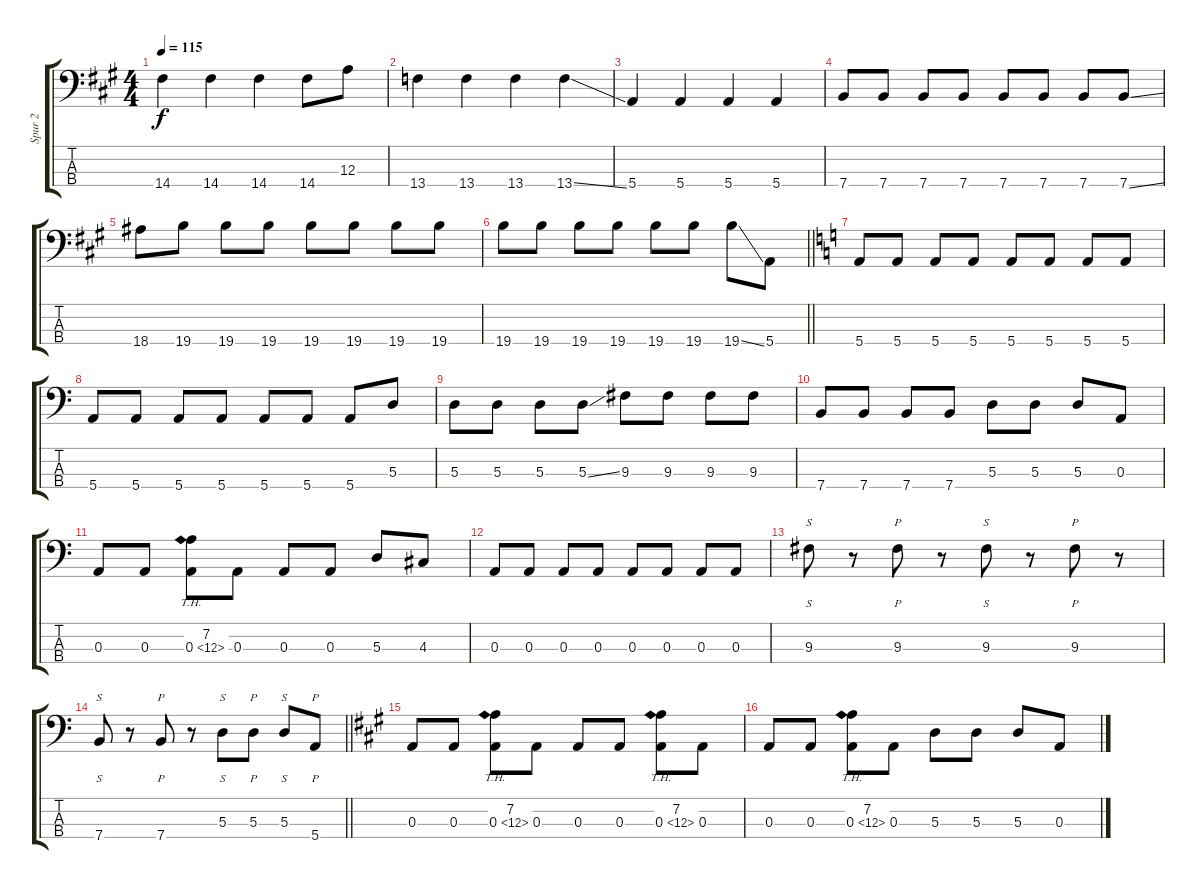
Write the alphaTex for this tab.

\track ("Spur 2" "Spur 2") {instrument electricbassfinger}
\staff {score tabs}
\tuning (G2 D2 A1 E1) {hide}
\ts (4 4)
\tempo 115
\clef f4
\ks a
14.4.4{dy f} 14.4.4 14.4.4 14.4.8 12.3.8 |
13.4.4 13.4.4 13.4.4 13.4{ss}.4 |
5.4.4 5.4.4 5.4.4 5.4.4 |
7.4.8 7.4.8 7.4.8 7.4.8 7.4.8 7.4.8 7.4.8 7.4{ss}.8 |
18.4.8 19.4.8 19.4.8 19.4.8 19.4.8 19.4.8 19.4.8 19.4.8 |
\barLineRight lightlight
19.4.8 19.4.8 19.4.8 19.4.8 19.4.8 19.4.8 19.4{ss}.8 5.4.8 |
\ks c
5.4.8 5.4.8 5.4.8 5.4.8 5.4.8 5.4.8 5.4.8 5.4.8 |
5.4.8 5.4.8 5.4.8 5.4.8 5.4.8 5.4.8 5.4.8 5.3.8 |
5.3.8 5.3.8 5.3.8 5.3{ss}.8 9.3.8 9.3.8 9.3.8 9.3.8 |
7.4.8 7.4.8 7.4.8 7.4.8 5.3.8 5.3.8 5.3.8 0.3.8 |
0.3.8 0.3.8 (7.2 0.3{th 12}).8 0.3.8 0.3.8 0.3.8 5.3.8 4.3.8 |
0.3.8 0.3.8 0.3.8 0.3.8 0.3.8 0.3.8 0.3.8 0.3.8 |
9.3.8{s} r.8 9.3.8{p} r.8 9.3.8{s} r.8 9.3.8{p} r.8 |
\barLineRight lightlight
7.4.8{s} r.8 7.4.8{p} r.8 5.3.8{s} 5.3.8{p} 5.3.8{s} 5.4.8{p} |
\ks a
0.3.8 0.3.8 (7.2 0.3{th 12}).8 0.3.8 0.3.8 0.3.8 (7.2 0.3{th 12}).8 0.3.8 |
0.3.8 0.3.8 (7.2 0.3{th 12}).8 0.3.8 5.3.8 5.3.8 5.3.8 0.3.8
